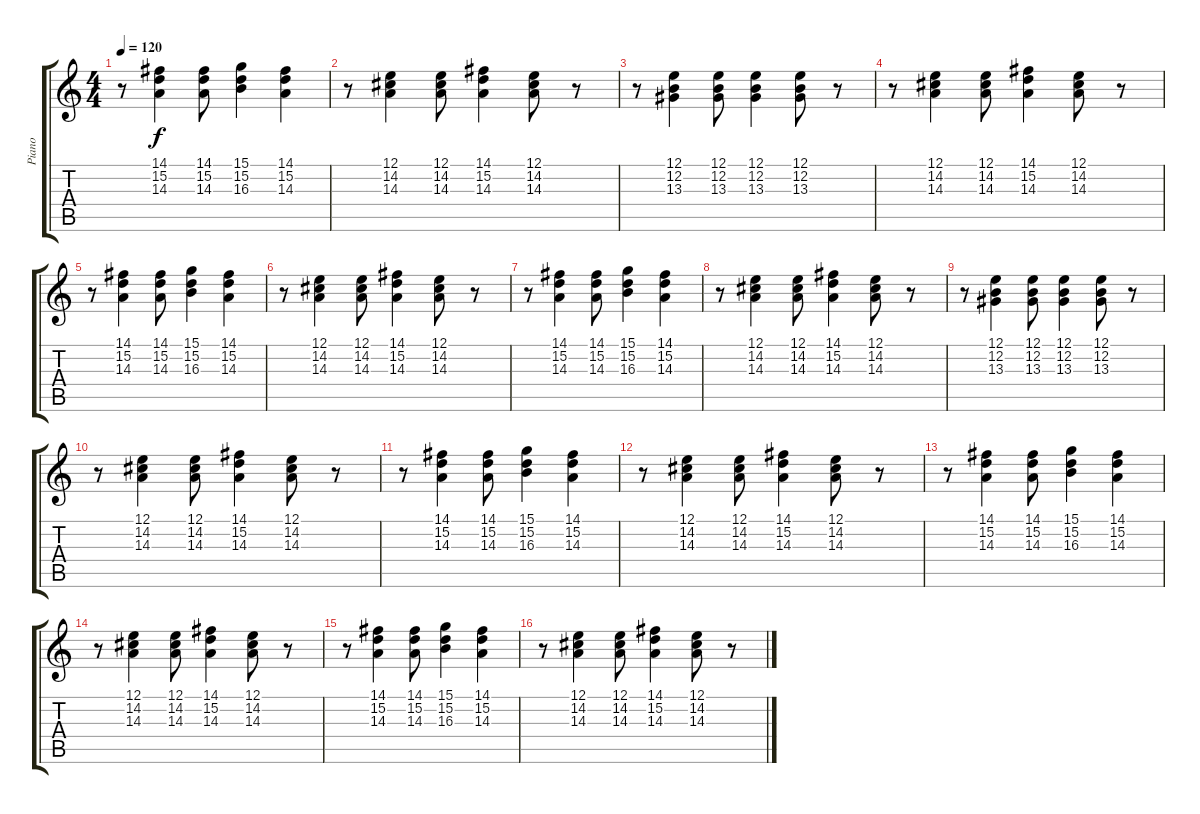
\track ("Piano" "Piano") {instrument acousticgrandpiano}
\staff {score tabs}
\tuning (E4 B3 G3 D3 A2 E2) {hide}
\ts (4 4)
\tempo 120
\clef g2
\ks c
r.8{dy f} (14.1 15.2 14.3).4 (14.1 15.2 14.3).8 (15.1 15.2 16.3).4 (14.1 15.2 14.3).4 |
r.8 (12.1 14.2 14.3).4 (12.1 14.2 14.3).8 (14.1 15.2 14.3).4 (12.1 14.2 14.3).8 r.8 |
r.8 (12.1 12.2 13.3).4 (12.1 12.2 13.3).8 (12.1 12.2 13.3).4 (12.1 12.2 13.3).8 r.8 |
r.8 (12.1 14.2 14.3).4 (12.1 14.2 14.3).8 (14.1 15.2 14.3).4 (12.1 14.2 14.3).8 r.8 |
r.8 (14.1 15.2 14.3).4 (14.1 15.2 14.3).8 (15.1 15.2 16.3).4 (14.1 15.2 14.3).4 |
r.8 (12.1 14.2 14.3).4 (12.1 14.2 14.3).8 (14.1 15.2 14.3).4 (12.1 14.2 14.3).8 r.8 |
r.8 (14.1 15.2 14.3).4 (14.1 15.2 14.3).8 (15.1 15.2 16.3).4 (14.1 15.2 14.3).4 |
r.8 (12.1 14.2 14.3).4 (12.1 14.2 14.3).8 (14.1 15.2 14.3).4 (12.1 14.2 14.3).8 r.8 |
r.8 (12.1 12.2 13.3).4 (12.1 12.2 13.3).8 (12.1 12.2 13.3).4 (12.1 12.2 13.3).8 r.8 |
r.8 (12.1 14.2 14.3).4 (12.1 14.2 14.3).8 (14.1 15.2 14.3).4 (12.1 14.2 14.3).8 r.8 |
r.8 (14.1 15.2 14.3).4 (14.1 15.2 14.3).8 (15.1 15.2 16.3).4 (14.1 15.2 14.3).4 |
r.8 (12.1 14.2 14.3).4 (12.1 14.2 14.3).8 (14.1 15.2 14.3).4 (12.1 14.2 14.3).8 r.8 |
r.8 (14.1 15.2 14.3).4 (14.1 15.2 14.3).8 (15.1 15.2 16.3).4 (14.1 15.2 14.3).4 |
r.8 (12.1 14.2 14.3).4 (12.1 14.2 14.3).8 (14.1 15.2 14.3).4 (12.1 14.2 14.3).8 r.8 |
r.8 (14.1 15.2 14.3).4 (14.1 15.2 14.3).8 (15.1 15.2 16.3).4 (14.1 15.2 14.3).4 |
r.8 (12.1 14.2 14.3).4 (12.1 14.2 14.3).8 (14.1 15.2 14.3).4 (12.1 14.2 14.3).8 r.8
